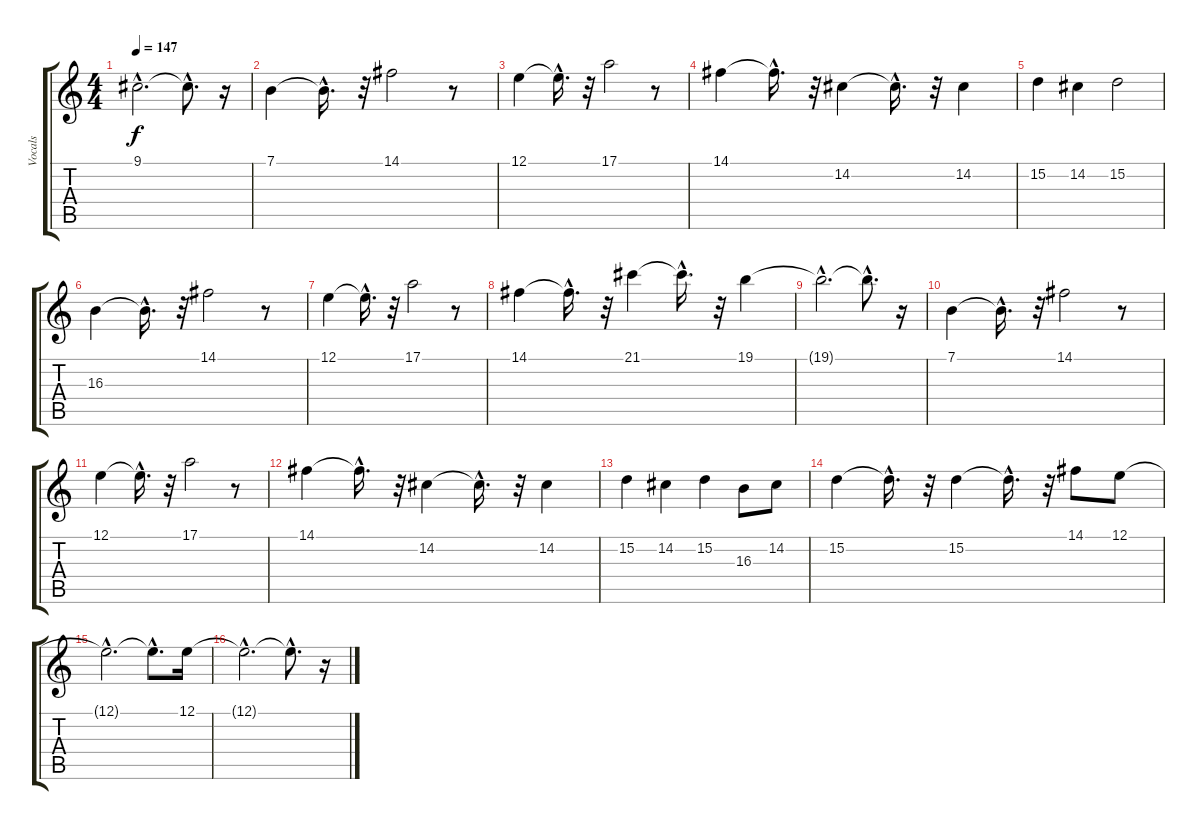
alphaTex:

\track ("Vocals" "Vocals") {instrument piccolo}
\staff {score tabs}
\tuning (E4 B3 G3 D3 A2 E2) {hide}
\ts (4 4)
\tempo 147
\clef g2
\ks c
9.1{hac t}.2{d dy f} 9.1{hac t}.8{d} r.16 |
7.1.4 7.1{hac t}.16{d} r.32 14.1.2 r.8 |
12.1.4 12.1{hac t}.16{d} r.32 17.1.2 r.8 |
14.1.4 14.1{hac t}.16{d} r.32 14.2.4 14.2{hac t}.16{d} r.32 14.2.4 |
15.2.4 14.2.4 15.2.2 |
16.3.4 16.3{hac t}.16{d} r.32 14.1.2 r.8 |
12.1.4 12.1{hac t}.16{d} r.32 17.1.2 r.8 |
14.1.4 14.1{hac t}.16{d} r.32 21.1.4 21.1{hac t}.16{d} r.32 19.1.4 |
19.1{hac t}.2{d} 19.1{hac t}.8{d} r.16 |
7.1.4 7.1{hac t}.16{d} r.32 14.1.2 r.8 |
12.1.4 12.1{hac t}.16{d} r.32 17.1.2 r.8 |
14.1.4 14.1{hac t}.16{d} r.32 14.2.4 14.2{hac t}.16{d} r.32 14.2.4 |
15.2.4 14.2.4 15.2.4 16.3.8 14.2.8 |
15.2.4 15.2{hac t}.16{d} r.32 15.2.4 15.2{hac t}.16{d} r.32 14.1.8 12.1.8 |
12.1{hac t}.2{d} 12.1{hac t}.8{d} 12.1.16 |
12.1{hac t}.2{d} 12.1{hac t}.8{d} r.16
